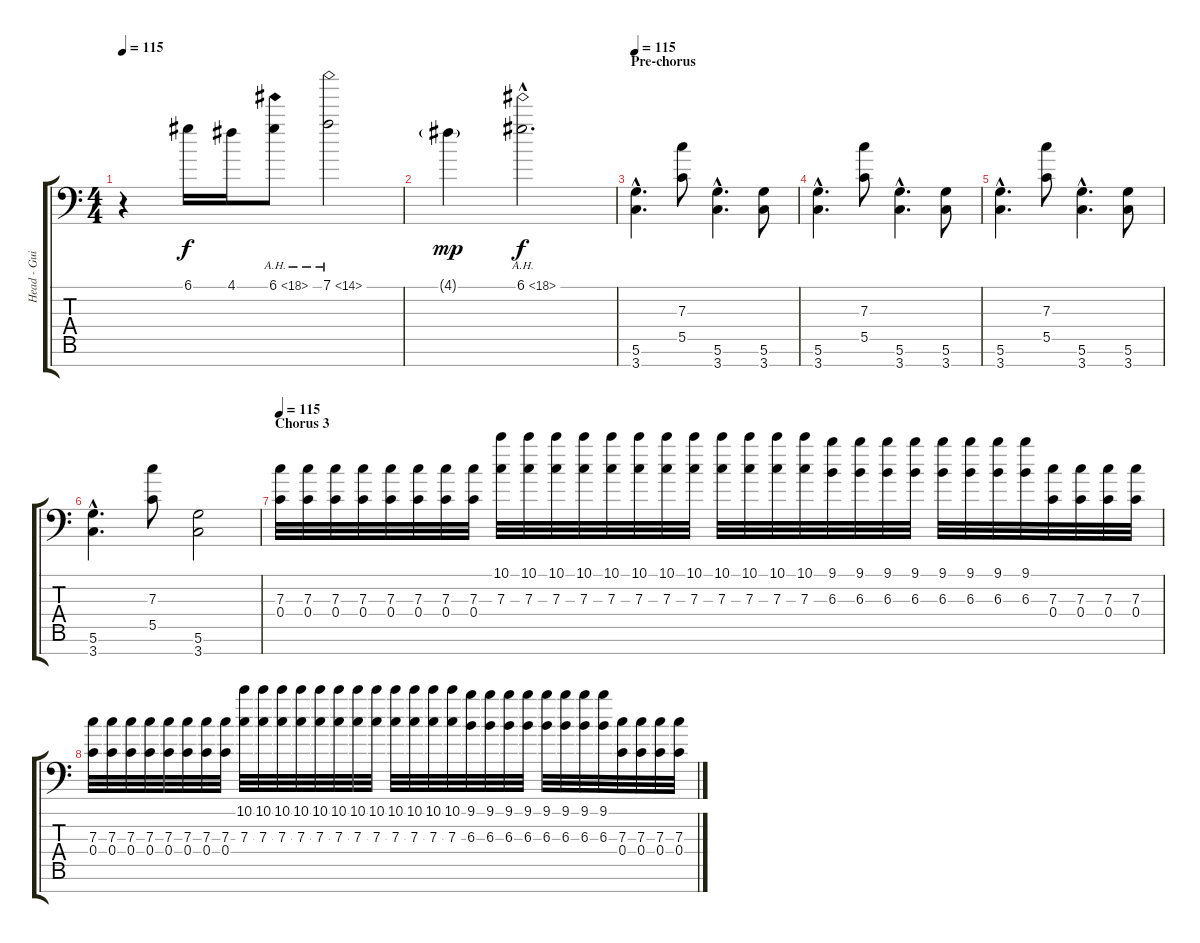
\track ("Head - Guitar" "Head - Gui") {instrument electricguitarclean}
\staff {score tabs}
\tuning (D4 A3 F3 C3 G2 D2 A1) {hide}
\ts (4 4)
\tempo 115
\clef f4
\ks c
r.4{dy f} 6.1.16 4.1.16 6.1{ah 12}.8 7.1{ah 7}.2 |
4.1{g}.4{dy mp} 6.1{ah 12 hac}.2{d dy f} |
\section ("" "Pre-chorus")
\tempo 115
(5.6{hac} 3.7{hac}).4{d volume 14 instrument distortionguitar} (7.3 5.5).8 (5.6{hac} 3.7{hac}).4{d} (5.6 3.7).8 |
(5.6{hac} 3.7{hac}).4{d} (7.3 5.5).8 (5.6{hac} 3.7{hac}).4{d} (5.6 3.7).8 |
(5.6{hac} 3.7{hac}).4{d} (7.3 5.5).8 (5.6{hac} 3.7{hac}).4{d} (5.6 3.7).8 |
(5.6{hac} 3.7{hac}).4{d} (7.3 5.5).8 (5.6 3.7).2 |
\section ("" "Chorus 3")
\tempo 115
(7.3 0.4).32{volume 10 balance 8 instrument distortionguitar} (7.3 0.4).32 (7.3 0.4).32 (7.3 0.4).32 (7.3 0.4).32 (7.3 0.4).32 (7.3 0.4).32 (7.3 0.4).32 (10.1 7.3).32 (10.1 7.3).32 (10.1 7.3).32 (10.1 7.3).32 (10.1 7.3).32 (10.1 7.3).32 (10.1 7.3).32 (10.1 7.3).32 (10.1 7.3).32 (10.1 7.3).32 (10.1 7.3).32 (10.1 7.3).32 (9.1 6.3).32 (9.1 6.3).32 (9.1 6.3).32 (9.1 6.3).32 (9.1 6.3).32 (9.1 6.3).32 (9.1 6.3).32 (9.1 6.3).32 (7.3 0.4).32 (7.3 0.4).32 (7.3 0.4).32 (7.3 0.4).32 |
(7.3 0.4).32 (7.3 0.4).32 (7.3 0.4).32 (7.3 0.4).32 (7.3 0.4).32 (7.3 0.4).32 (7.3 0.4).32 (7.3 0.4).32 (10.1 7.3).32 (10.1 7.3).32 (10.1 7.3).32 (10.1 7.3).32 (10.1 7.3).32 (10.1 7.3).32 (10.1 7.3).32 (10.1 7.3).32 (10.1 7.3).32 (10.1 7.3).32 (10.1 7.3).32 (10.1 7.3).32 (9.1 6.3).32 (9.1 6.3).32 (9.1 6.3).32 (9.1 6.3).32 (9.1 6.3).32 (9.1 6.3).32 (9.1 6.3).32 (9.1 6.3).32 (7.3 0.4).32 (7.3 0.4).32 (7.3 0.4).32 (7.3 0.4).32
